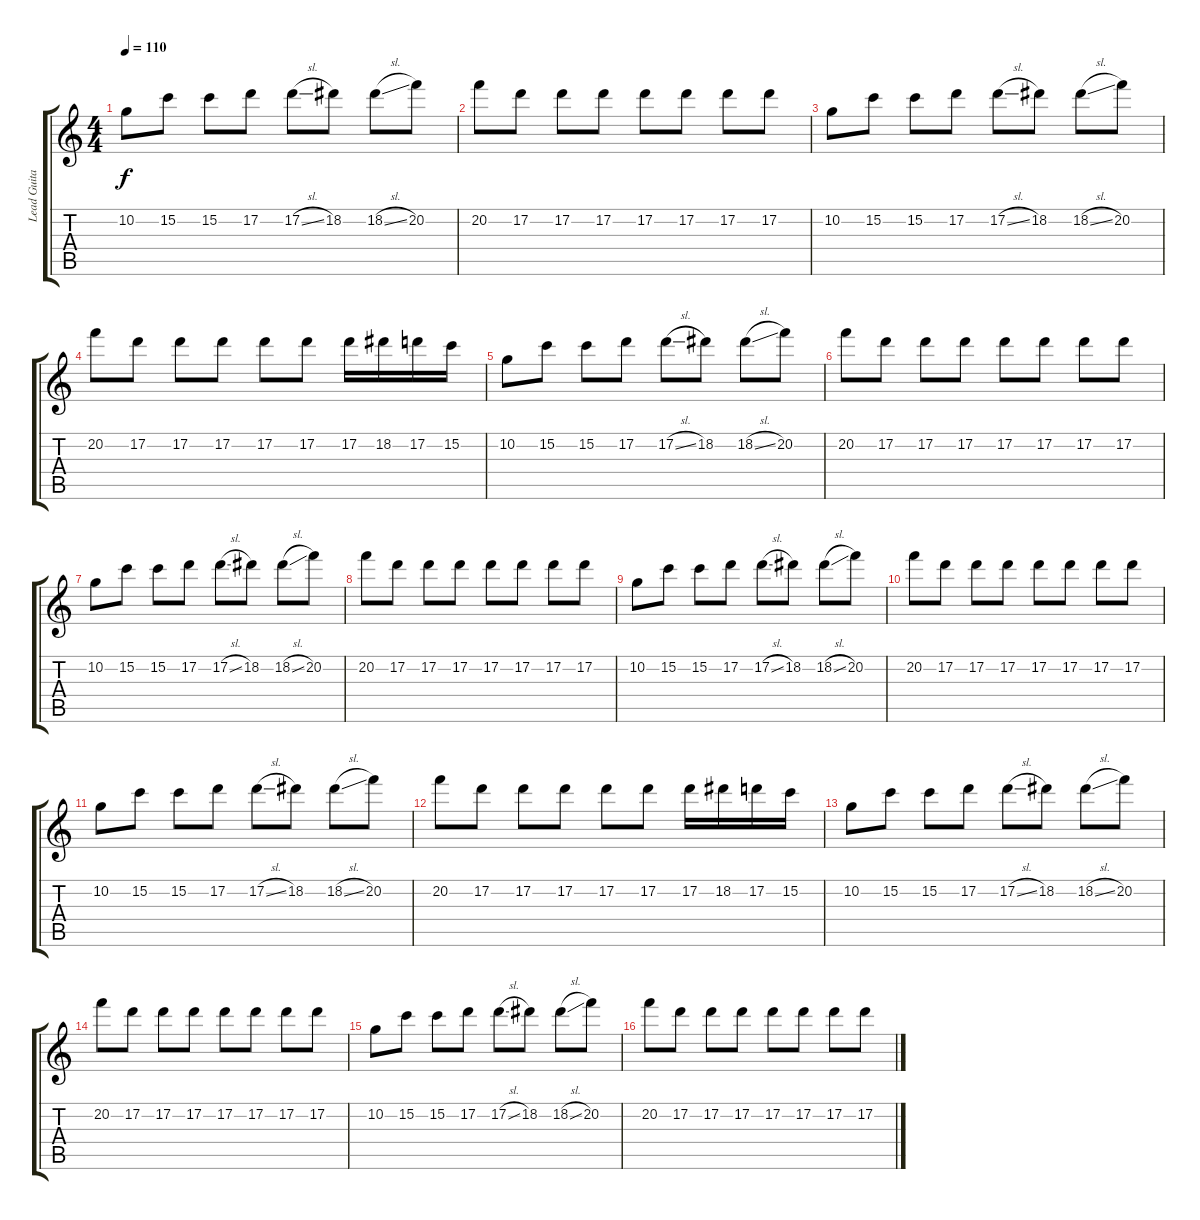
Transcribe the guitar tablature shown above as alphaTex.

\track ("Lead Guitar 4" "Lead Guita") {instrument distortionguitar}
\staff {score tabs}
\tuning (D4 A3 F3 C3 G2 C2) {hide}
\ts (4 4)
\tempo 110
\clef g2
\ks c
10.2.8{dy f} 15.2.8 15.2.8 17.2.8 17.2{sl}.8 18.2.8 18.2{sl}.8 20.2.8 |
20.2.8 17.2.8 17.2.8 17.2.8 17.2.8 17.2.8 17.2.8 17.2.8 |
10.2.8 15.2.8 15.2.8 17.2.8 17.2{sl}.8 18.2.8 18.2{sl}.8 20.2.8 |
20.2.8 17.2.8 17.2.8 17.2.8 17.2.8 17.2.8 17.2.16 18.2.16 17.2.16 15.2.16 |
10.2.8 15.2.8 15.2.8 17.2.8 17.2{sl}.8 18.2.8 18.2{sl}.8 20.2.8 |
20.2.8 17.2.8 17.2.8 17.2.8 17.2.8 17.2.8 17.2.8 17.2.8 |
10.2.8 15.2.8 15.2.8 17.2.8 17.2{sl}.8 18.2.8 18.2{sl}.8 20.2.8 |
20.2.8 17.2.8 17.2.8 17.2.8 17.2.8 17.2.8 17.2.8 17.2.8 |
10.2.8 15.2.8 15.2.8 17.2.8 17.2{sl}.8 18.2.8 18.2{sl}.8 20.2.8 |
20.2.8 17.2.8 17.2.8 17.2.8 17.2.8 17.2.8 17.2.8 17.2.8 |
10.2.8 15.2.8 15.2.8 17.2.8 17.2{sl}.8 18.2.8 18.2{sl}.8 20.2.8 |
20.2.8 17.2.8 17.2.8 17.2.8 17.2.8 17.2.8 17.2.16 18.2.16 17.2.16 15.2.16 |
10.2.8 15.2.8 15.2.8 17.2.8 17.2{sl}.8 18.2.8 18.2{sl}.8 20.2.8 |
20.2.8 17.2.8 17.2.8 17.2.8 17.2.8 17.2.8 17.2.8 17.2.8 |
10.2.8 15.2.8 15.2.8 17.2.8 17.2{sl}.8 18.2.8 18.2{sl}.8 20.2.8 |
20.2.8 17.2.8 17.2.8 17.2.8 17.2.8 17.2.8 17.2.8 17.2.8
